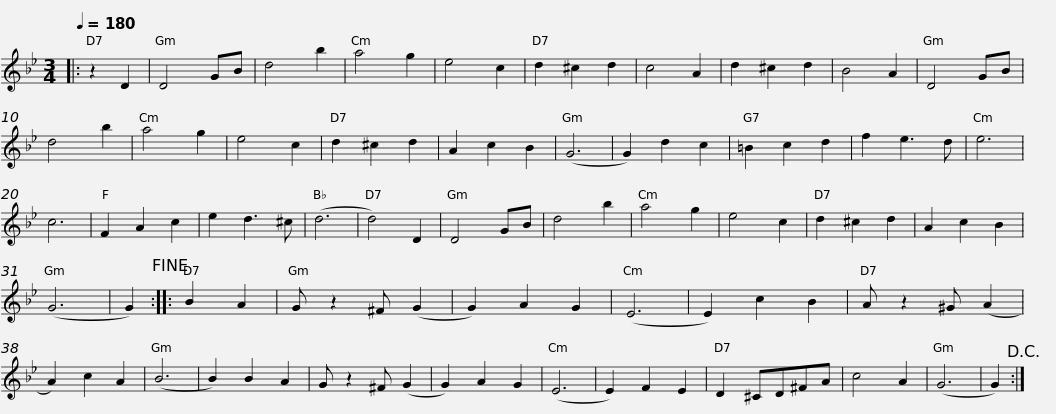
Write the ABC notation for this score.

X:1
L:1/8
Q:1/4=180
M:3/4
I:linebreak $
K:Gmin
V:1 treble
V:1
|: z2 D2 | D4 GB | d4 b2 | a4 g2 | e4 c2 | %5
 d2 ^c2 d2 | c4 A2 | d2 ^c2 d2 | B4 A2 |$ D4 GB | %10
 d4 b2 | a4 g2 | e4 c2 | d2 ^c2 d2 | A2 c2 B2 | %15
 (G6 | G2) d2 c2 |$ =B2 c2 d2 | f2 e3 d | e6 | %20
 c6 | F2 A2 c2 | e2 d3 ^c | (d6 | d4) D2 |$ %25
 D4 GB | d4 b2 | a4 g2 | e4 c2 | d2 ^c2 d2 | %30
 A2 c2 B2 | (G6 | G2)!fine! ::$ B2 A2 | G z2 ^F (G2 | %35
 G2) A2 G2 | (E6 | E2) c2 B2 | A z2 ^G (A2 | A2) c2 A2 | %40
 (B6 | B2) B2 A2 |$ G z2 ^F (G2 | G2) A2 G2 | (E6 | %45
 E2) F2 E2 | D2 ^CD^FA | c4 A2 | (G6 | G2)!D.C.! :| %50
